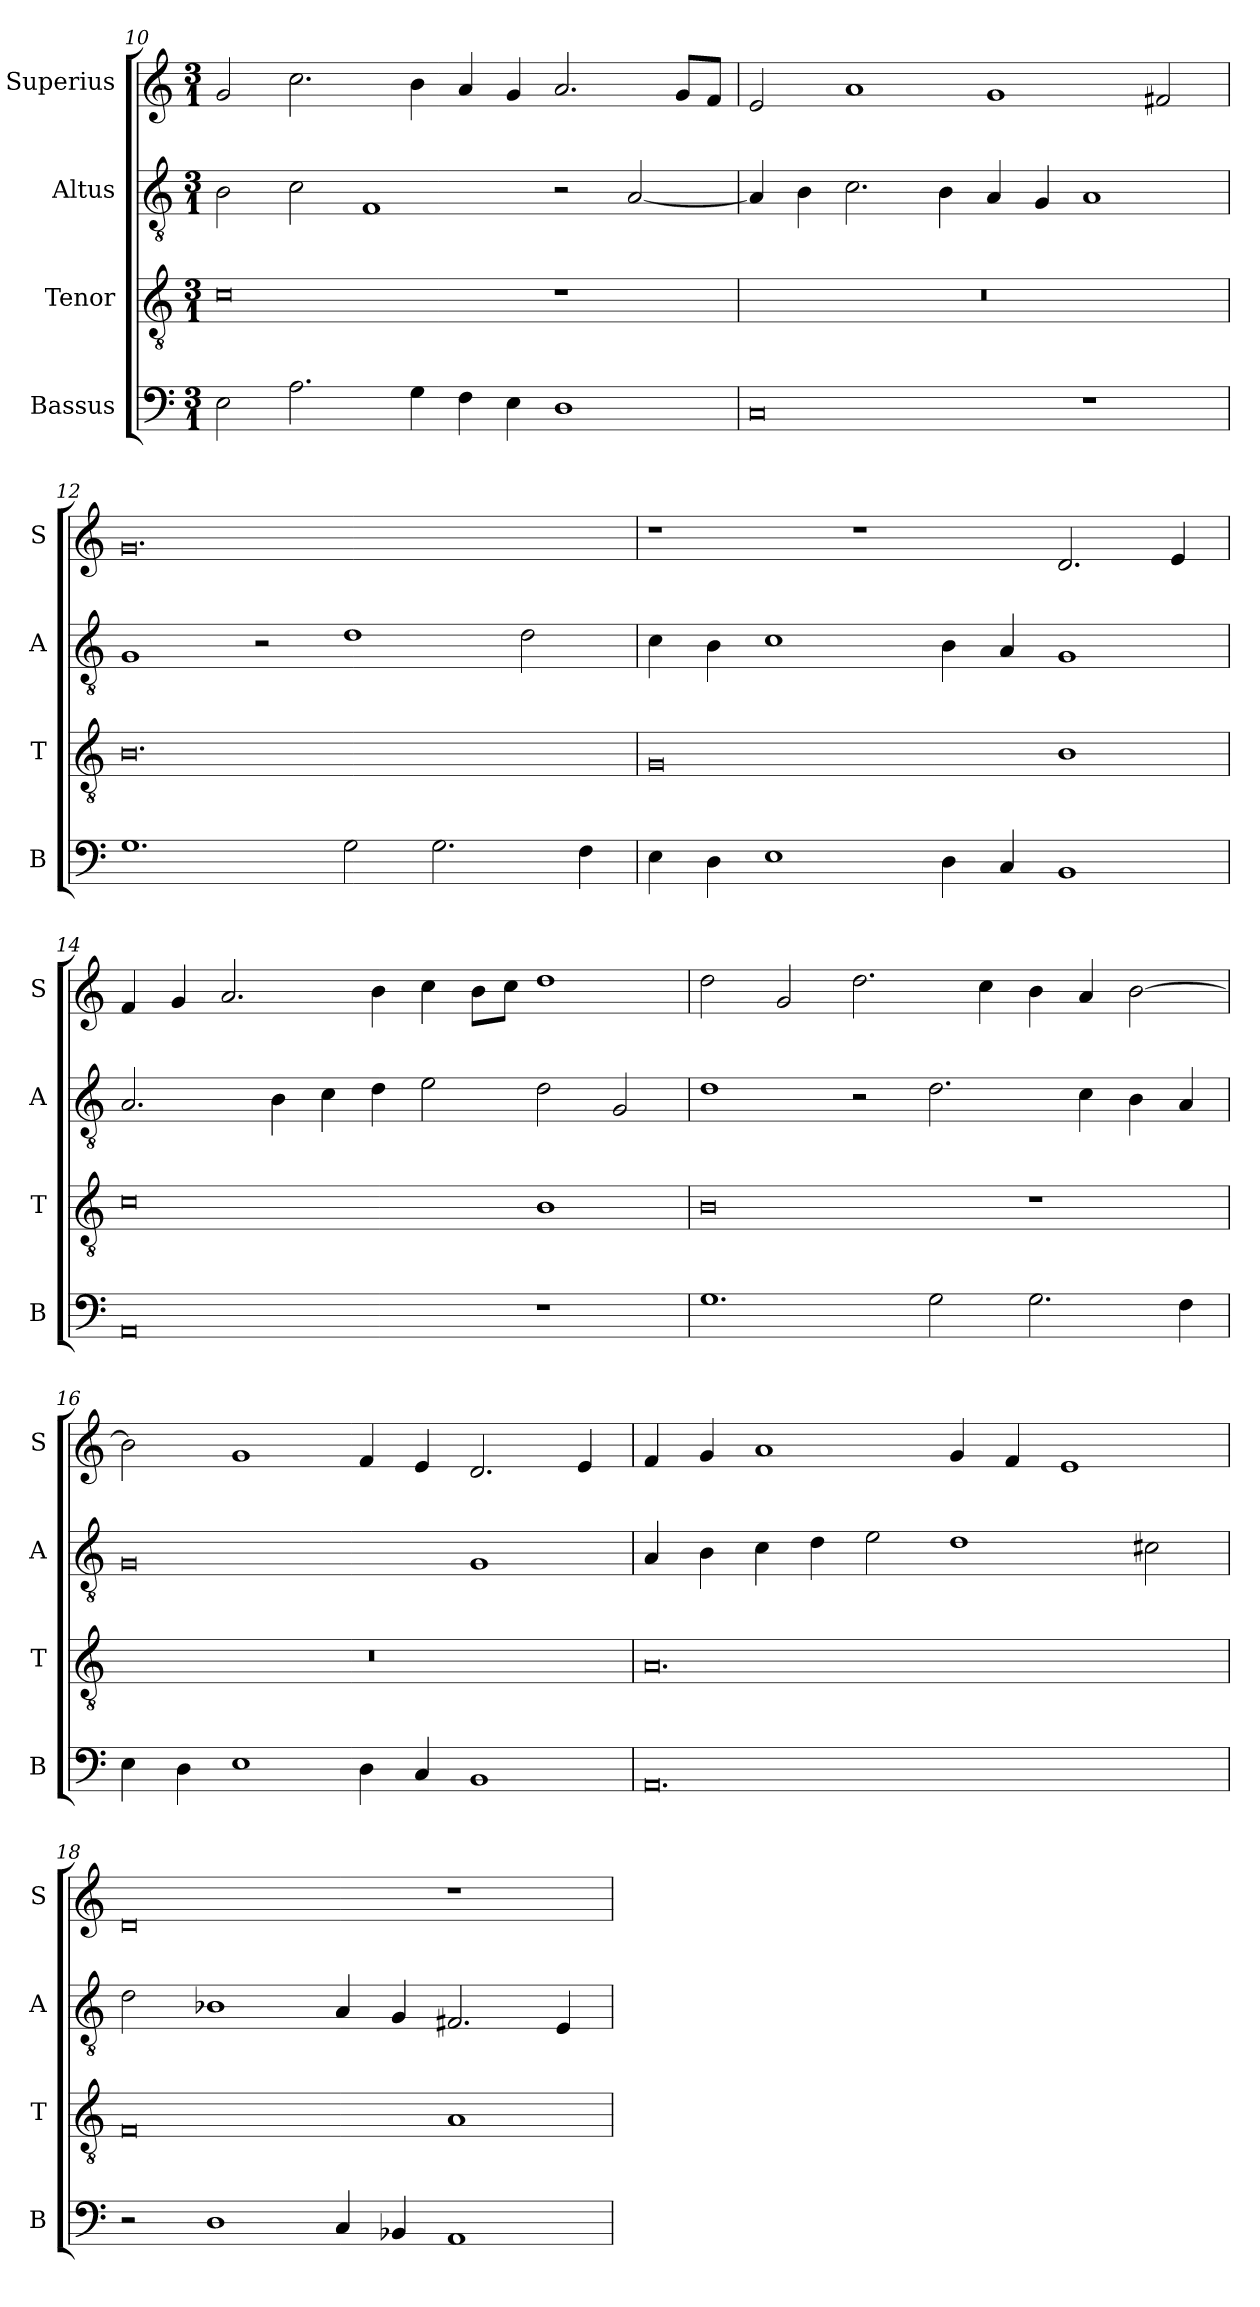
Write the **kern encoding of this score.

**kern	**kern	**kern	**kern
*part4	*part3	*part2	*part1
*staff4	*staff3	*staff2	*staff1
*I"Bassus	*I"Tenor	*I"Altus	*I"Superius
*I'B	*I'T	*I'A	*I'S
*clefF4	*clefGv2	*clefGv2	*clefG2
*k[]	*k[]	*k[]	*k[]
*M3/1	*M3/1	*M3/1	*M3/1
=10	=10	=10	=10
2E\	0c	2B\	2g/
2.A\	.	2c\	2.cc\
.	.	1F	.
4G\	.	.	4b\
4F\	.	.	4a/
4E\	.	.	4g/
1D	1r	2r	2.a/
.	.	[2A/	.
.	.	.	8g/L
.	.	.	8f/J
=11	=11	=11	=11
0C	0.r	4A/]	2e/
.	.	4B\	.
.	.	2.c\	1a
.	.	4B\	.
.	.	4A/	1g
.	.	4G/	.
1r	.	1A	.
.	.	.	2f#X/
=12	=12	=12	=12
1.G	0.B	1G	0.g
.	.	2r	.
2G\	.	1d	.
2.G\	.	.	.
.	.	2d\	.
4F\	.	.	.
=13	=13	=13	=13
4E\	0G	4c\	1r
4D\	.	4B\	.
1E	.	1c	.
.	.	.	1r
4D\	.	4B\	.
4C/	.	4A/	.
1BB	1B	1G	2.d/
.	.	.	4e/
=14	=14	=14	=14
0AA	0c	2.A/	4f/
.	.	.	4g/
.	.	.	2.a/
.	.	4B\	.
.	.	4c\	.
.	.	4d\	4b\
.	.	2e\	4cc\
.	.	.	8b\L
.	.	.	8cc\J
1r	1B	2d\	1dd
.	.	2G/	.
=15	=15	=15	=15
1.G	0B	1d	2dd\
.	.	.	2g/
.	.	2r	2.dd\
2G\	.	2.d\	.
.	.	.	4cc\
2.G\	1r	.	4b\
.	.	4c\	4a/
.	.	4B\	[2b\
4F\	.	4A/	.
=16	=16	=16	=16
4E\	0.r	0G	2b\]
4D\	.	.	.
1E	.	.	1g
4D\	.	.	4f/
4C/	.	.	4e/
1BB	.	1G	2.d/
.	.	.	4e/
=17	=17	=17	=17
0.AA	0.A	4A/	4f/
.	.	4B\	4g/
.	.	4c\	1a
.	.	4d\	.
.	.	2e\	.
.	.	1d	4g/
.	.	.	4f/
.	.	.	1e
.	.	2c#X\	.
=18	=18	=18	=18
2r	0F	2d\	0d
1D	.	1B-X	.
4C/	.	4A/	.
4BB-X/	.	4G/	.
1AA	1A	2.F#X/	1r
.	.	4E/	.
=	=	=	=
*-	*-	*-	*-
